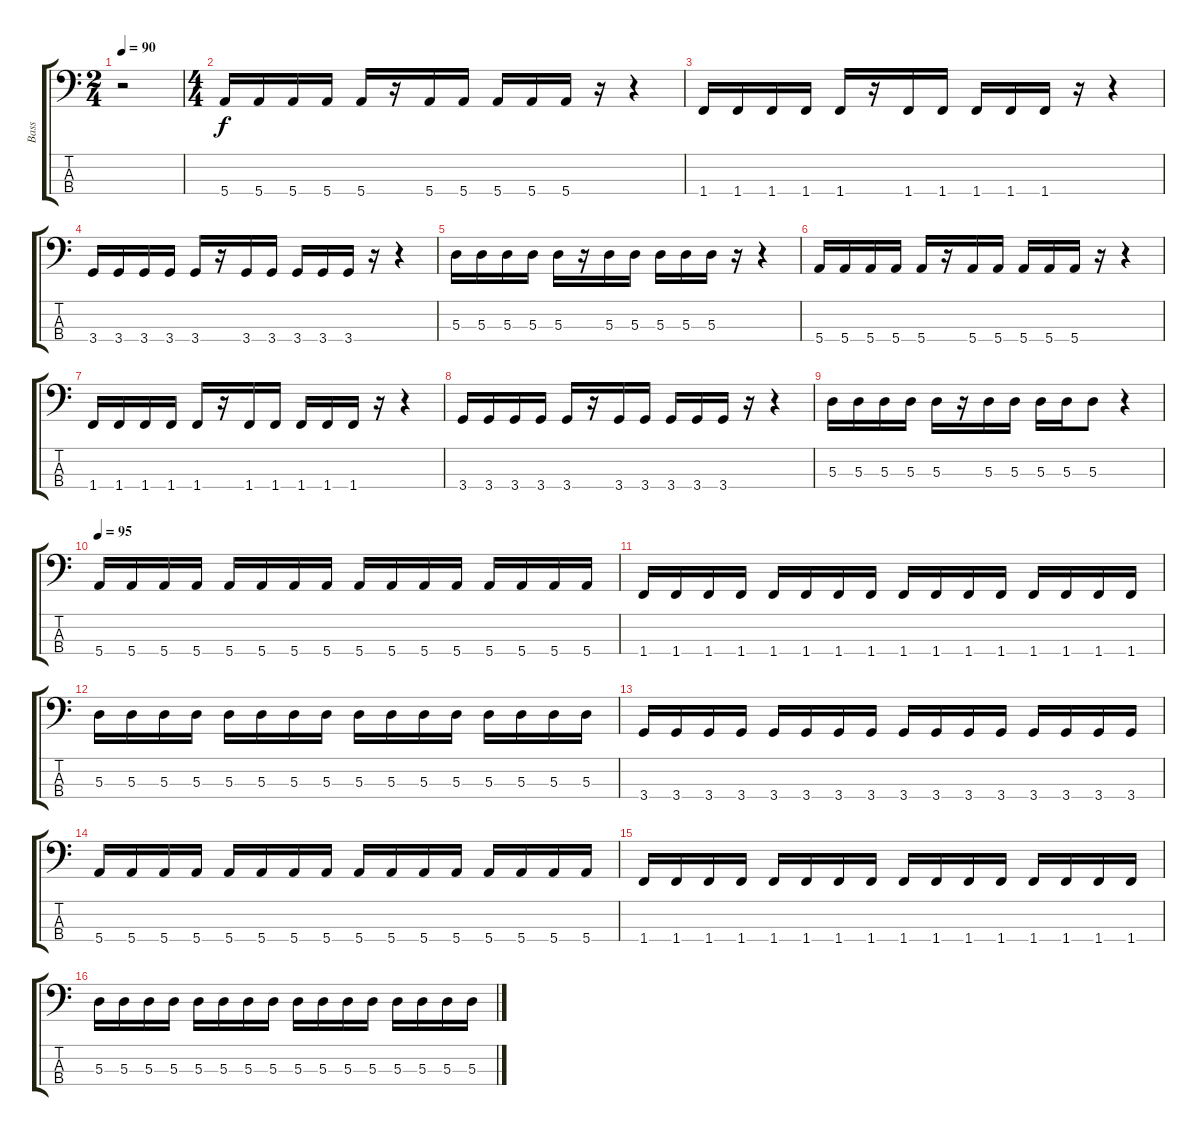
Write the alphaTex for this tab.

\track ("Bass" "Bass") {instrument slapbass2}
\staff {score tabs}
\tuning (G2 D2 A1 E1) {hide}
\ts (2 4)
\tempo 90
\clef f4
\ks c
r.2{dy f} |
\ts (4 4)
5.4.16 5.4.16 5.4.16 5.4.16 5.4.16 r.16 5.4.16 5.4.16 5.4.16 5.4.16 5.4.16 r.16 r.4 |
1.4.16 1.4.16 1.4.16 1.4.16 1.4.16 r.16 1.4.16 1.4.16 1.4.16 1.4.16 1.4.16 r.16 r.4 |
3.4.16 3.4.16 3.4.16 3.4.16 3.4.16 r.16 3.4.16 3.4.16 3.4.16 3.4.16 3.4.16 r.16 r.4 |
5.3.16 5.3.16 5.3.16 5.3.16 5.3.16 r.16 5.3.16 5.3.16 5.3.16 5.3.16 5.3.16 r.16 r.4 |
5.4.16 5.4.16 5.4.16 5.4.16 5.4.16 r.16 5.4.16 5.4.16 5.4.16 5.4.16 5.4.16 r.16 r.4 |
1.4.16 1.4.16 1.4.16 1.4.16 1.4.16 r.16 1.4.16 1.4.16 1.4.16 1.4.16 1.4.16 r.16 r.4 |
3.4.16 3.4.16 3.4.16 3.4.16 3.4.16 r.16 3.4.16 3.4.16 3.4.16 3.4.16 3.4.16 r.16 r.4 |
5.3.16 5.3.16 5.3.16 5.3.16 5.3.16 r.16 5.3.16 5.3.16 5.3.16 5.3.16 5.3.8 r.4 |
\tempo 95
5.4.16 5.4.16 5.4.16 5.4.16 5.4.16 5.4.16 5.4.16 5.4.16 5.4.16 5.4.16 5.4.16 5.4.16 5.4.16 5.4.16 5.4.16 5.4.16 |
1.4.16 1.4.16 1.4.16 1.4.16 1.4.16 1.4.16 1.4.16 1.4.16 1.4.16 1.4.16 1.4.16 1.4.16 1.4.16 1.4.16 1.4.16 1.4.16 |
5.3.16 5.3.16 5.3.16 5.3.16 5.3.16 5.3.16 5.3.16 5.3.16 5.3.16 5.3.16 5.3.16 5.3.16 5.3.16 5.3.16 5.3.16 5.3.16 |
3.4.16 3.4.16 3.4.16 3.4.16 3.4.16 3.4.16 3.4.16 3.4.16 3.4.16 3.4.16 3.4.16 3.4.16 3.4.16 3.4.16 3.4.16 3.4.16 |
5.4.16 5.4.16 5.4.16 5.4.16 5.4.16 5.4.16 5.4.16 5.4.16 5.4.16 5.4.16 5.4.16 5.4.16 5.4.16 5.4.16 5.4.16 5.4.16 |
1.4.16 1.4.16 1.4.16 1.4.16 1.4.16 1.4.16 1.4.16 1.4.16 1.4.16 1.4.16 1.4.16 1.4.16 1.4.16 1.4.16 1.4.16 1.4.16 |
5.3.16 5.3.16 5.3.16 5.3.16 5.3.16 5.3.16 5.3.16 5.3.16 5.3.16 5.3.16 5.3.16 5.3.16 5.3.16 5.3.16 5.3.16 5.3.16
